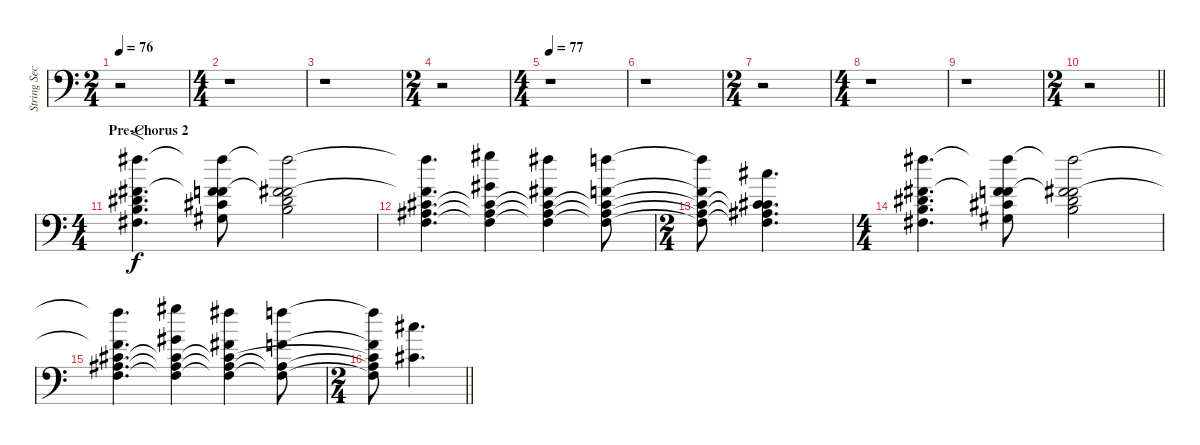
\track ("String Section" "String Sec") {instrument stringensemble1}
\staff {score}
\tuning (G3 D3 Bb2 F2 C2 G1 D1) {hide}
\ts (2 4)
\tempo 76
\clef f4
\ks c
r.2{dy f} |
\ts (4 4)
r.1 |
r.1 |
\ts (2 4)
r.2 |
\ts (4 4)
\tempo 77
r.1 |
r.1 |
\ts (2 4)
r.2 |
\ts (4 4)
r.1 |
r.1 |
\ts (2 4)
\barLineRight lightlight
r.2 |
\ts (4 4)
\section ("" "Pre-Chorus 2")
(23.1 20.3 22.4 23.5 23.6).4{f d volume 7} (23.1{t} 20.3{t} 24.4 25.5 25.6).8 (23.1{t} 20.3{t} 25.4 27.5 28.6).2 |
(23.1{t} 20.3{t} 20.4 22.5 22.6).4{d} (25.1 22.3 20.4{t} 22.5{t} 22.6{t}).4 (23.1 20.3 20.4{t} 22.5{t} 22.6{t}).4 (22.1 19.3 20.4{t} 22.5{t} 22.6{t}).8 |
\ts (2 4)
(22.1{t} 19.3{t} 20.4{t} 22.5{t} 22.6{t}).8 (18.1 15.3 20.4{t} 22.5{t} 22.6{t}).4{d} |
\ts (4 4)
(23.1 20.3 22.4 23.5 23.6).4{d} (23.1{t} 20.3{t} 24.4 25.5 25.6).8 (23.1{t} 20.3{t} 25.4 27.5 28.6).2 |
(23.1{t} 20.3{t} 20.4 22.5 22.6).4{d} (25.1 22.3 20.4{t} 22.5{t} 22.6{t}).4 (23.1 20.3 20.4{t} 22.5{t} 22.6{t}).4 (22.1 19.3 22.5{t} 22.6{t}).8 |
\ts (2 4)
\barLineRight lightlight
(22.1{t} 19.3{t} 20.4{t} 22.5{t} 22.6{t}).8 (18.1 15.3).4{d}
